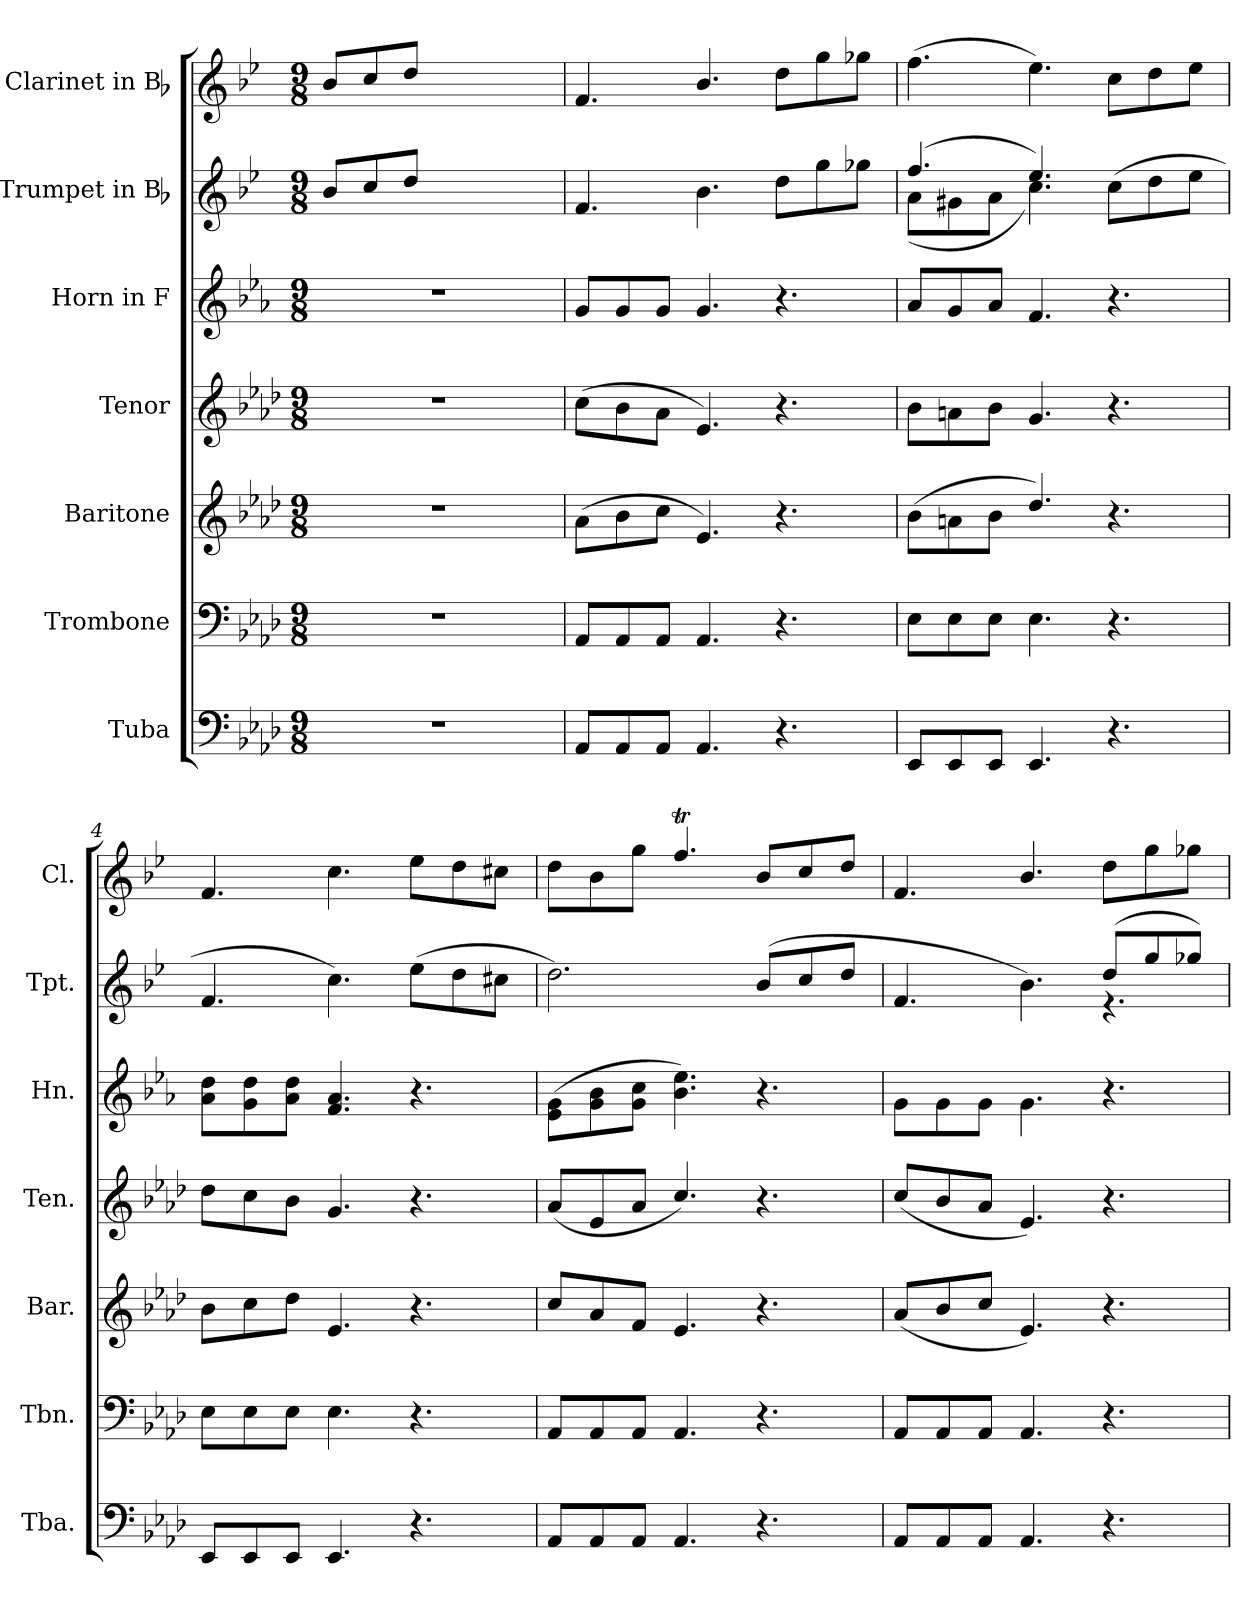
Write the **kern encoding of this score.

**kern	**kern	**kern	**kern	**kern	**kern	**kern
*part7	*part6	*part5	*part4	*part3	*part2	*part1
*staff7	*staff6	*staff5	*staff4	*staff3	*staff2	*staff1
*I"Tuba	*I"Trombone	*I"Baritone	*I"Tenor	*I"Horn in F	*I"Trumpet in Bb	*I"Clarinet in Bb
*I'Tba.	*I'Tbn.	*I'Bar.	*I'Ten.	*I'Hn.	*I'Tpt.	*I'Cl.
!!LO:PB:g=z
*clefF4	*clefF4	*clefG2	*clefG2	*clefG2	*clefG2	*clefG2
*	*	*ITrd8c14	*ITrd8c14	*ITrd4c7	*ITrd1c2	*ITrd1c2
*k[b-e-a-d-]	*k[b-e-a-d-]	*k[b-e-a-d-]	*k[b-e-a-d-]	*k[b-e-a-d-]	*k[b-e-a-d-]	*k[b-e-a-d-]
*A-:	*A-:	*A-:	*A-:	*A-:	*A-:	*A-:
*M9/8	*M9/8	*M9/8	*M9/8	*M9/8	*M9/8	*M9/8
*MM80	*MM80	*MM80	*MM80	*MM80	*MM80	*MM80
=1	=1	=1	=1	=1	=1	=1
!LO:N:vis=1	!LO:N:vis=1	!LO:N:vis=1	!LO:N:vis=1	!LO:N:vis=1	!	!
8%9r	8%9r	8%9r	8%9r	8%9r	8a-i/L	8a-i/L
.	.	.	.	.	8b-i/	8b-i/
.	.	.	.	.	8cci/J	8cci/J
.	.	.	.	.	2.ryy	2.ryy
=2	=2	=2	=2	=2	=2	=2
8AA-i/L	8AA-i/L	(8A-i\L	(8ci\L	8ci/L	4.e-i/	4.e-i/
8AA-i/	8AA-i/	8B-i\	8B-i\	8ci/	.	.
8AA-i/J	8AA-i/J	8ci\J	8A-i\J	8ci/J	.	.
4.AA-i/	4.AA-i/	4.E-i/)	4.E-i/)	4.ci/	4.a-i\	4.a-i/
4.r	4.r	4.r	4.r	4.r	8cci\L	8cci\L
.	.	.	.	.	8ffi\	8ffi\
.	.	.	.	.	8ff-Xi\J	8ff-Xi\J
=3	=3	=3	=3	=3	=3	=3
*	*	*	*	*	*^	*
8EE-i/L	8E-i\L	(8B-i\L	8B-i\L	8d-i/L	(4.ee-i/	(8gi\L	(4.ee-i\
8EE-i/	8E-i\	8Ani\	8Ani\	8ci/	.	8f#Xi\	.
8EE-i/J	8E-i\J	8B-i\J	8B-i\J	8d-i/J	.	8gi\J	.
4.EE-i/	4.E-i\	4.d-i/)	4.Gi/	4.B-i/	4.dd-i/)	4.b-i\)	4.dd-i\)
4.r	4.r	4.r	4.r	4.r	(8b-i\L	4.ryy	8b-i\L
.	.	.	.	.	8cci\	.	8cci\
.	.	.	.	.	8dd-i\J	.	8dd-i\J
*	*	*	*	*	*v	*v	*
=4	=4	=4	=4	=4	=4	=4
8EE-i/L	8E-i\L	8B-i\L	8d-i\L	8d-i\ 8giL	4.e-i/	4.e-i/
8EE-i/	8E-i\	8ci\	8ci\	8ci\ 8gi	.	.
8EE-i/J	8E-i\J	8d-i\J	8B-i\J	8d-i\ 8giJ	.	.
4.EE-i/	4.E-i\	4.E-i/	4.Gi/	4.B-i/ 4.d-i	4.b-i\)	4.b-i\
4.r	4.r	4.r	4.r	4.r	(8dd-i\L	8dd-i\L
.	.	.	.	.	8cci\	8cci\
.	.	.	.	.	8bni\J	8bni\J
!!LO:LB:g=z
=5	=5	=5	=5	=5	=5	=5
8AA-i/L	8AA-i/L	8ci/L	(8A-i/L	(8A-i\ 8ciL	2.cci\)	8cci\L
8AA-i/	8AA-i/	8A-i/	8E-i/	8ci\ 8e-i	.	8a-i\
8AA-i/J	8AA-i/J	8Fi/J	8A-i/J	8ci\ 8fiJ	.	8ffi\J
4.AA-i/	4.AA-i/	4.E-i/	4.ci/)	4.e-i\ 4.a-i)	.	4.ee-Ti/
4.r	4.r	4.r	4.r	4.r	(8a-i/L	8a-i/L
.	.	.	.	.	8b-i/	8b-i/
.	.	.	.	.	8cci/J	8cci/J
=6	=6	=6	=6	=6	=6	=6
*	*	*	*	*	*^	*
8AA-i/L	8AA-i/L	(8A-i/L	(8ci/L	8ci\L	4.e-i/	2.ryy	4.e-i/
8AA-i/	8AA-i/	8B-i/	8B-i/	8ci\	.	.	.
8AA-i/J	8AA-i/J	8ci/J	8A-i/J	8ci\J	.	.	.
4.AA-i/	4.AA-i/	4.E-i/)	4.E-i/)	4.ci\	4.a-i\)	.	4.a-i/
4.r	4.r	4.r	4.r	4.r	(8cci/L	4.r	8cci\L
.	.	.	.	.	8ffi/	.	8ffi\
.	.	.	.	.	8ff-Xi/J)	.	8ff-Xi\J
*	*	*	*	*	*v	*v	*
=	=	=	=	=	=	=
*-	*-	*-	*-	*-	*-	*-
